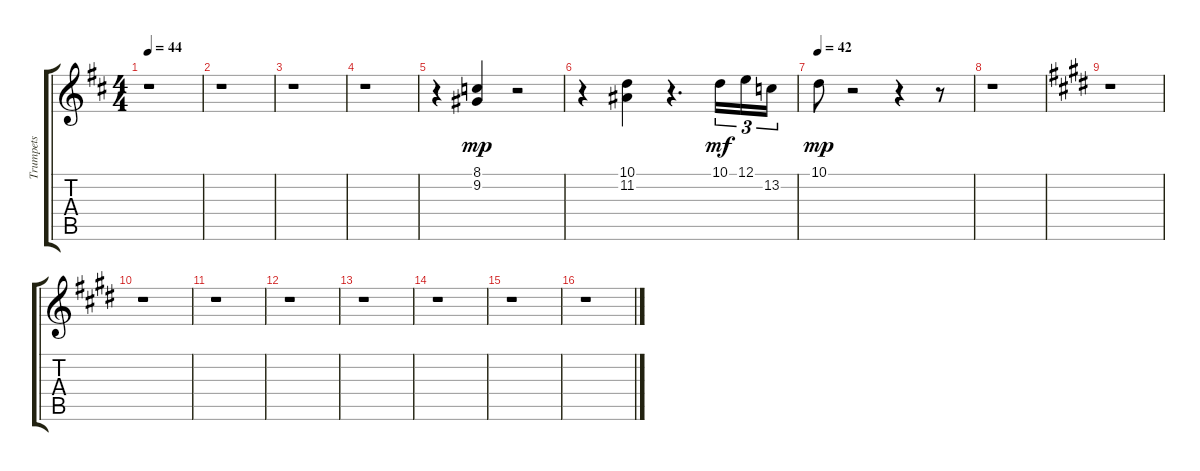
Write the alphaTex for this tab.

\track ("Trumpets" "Trumpets") {instrument trumpet}
\staff {score tabs}
\tuning (E4 B3 G3 D3 A2 E2) {hide}
\ts (4 4)
\tempo 44
\clef g2
\ks d
r.1{dy mp} |
r.1 |
r.1 |
r.1 |
r.4 (8.1 9.2).4 r.2 |
r.4 (10.1 11.2).4 r.4{d} 10.1.16{tu (3 2) dy mf} 12.1.16{tu (3 2)} 13.2.16{tu (3 2)} |
\tempo 42
10.1.8{dy mp} r.2 r.4 r.8 |
r.1 |
\ks e
r.1 |
r.1 |
r.1 |
r.1 |
r.1 |
r.1 |
r.1 |
r.1
